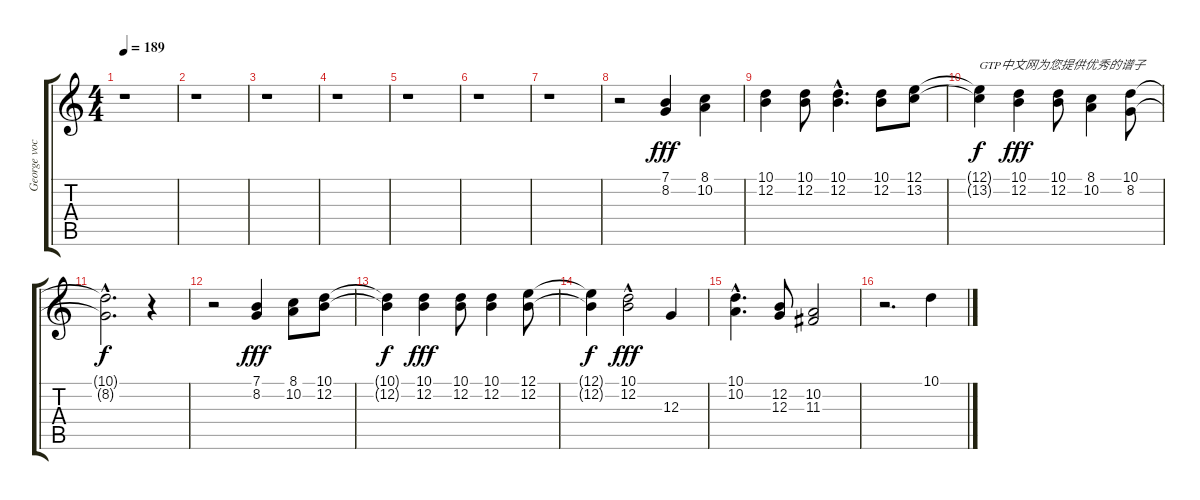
\track ("George vocal " "George voc") {instrument brightacousticpiano}
\staff {score tabs}
\tuning (E4 B3 G3 D3 A2 E2) {hide}
\ts (4 4)
\tempo 189
\clef g2
\ks c
r.1{dy fff instrument brightacousticpiano} |
r.1 |
r.1 |
r.1 |
r.1 |
r.1 |
r.1 |
r.2 (7.1 8.2).4 (8.1 10.2).4 |
(10.1 12.2).4 (10.1 12.2).8 (10.1{hac} 12.2{hac}).4{d} (10.1 12.2).8 (12.1 13.2).8 |
(12.1{t} 13.2{t}).4{txt "GTP中文网为您提供优秀的谱子" dy f} (10.1 12.2).4{dy fff} (10.1 12.2).8 (8.1 10.2).4 (10.1 8.2).8 |
(10.1{hac t} 8.2{hac t}).2{d dy f} r.4 |
r.2 (7.1 8.2).4{dy fff} (8.1 10.2).8 (10.1 12.2).8 |
(10.1{t} 12.2{t}).4{dy f} (10.1 12.2).4{dy fff} (10.1 12.2).8 (10.1 12.2).4 (12.1 12.2).8 |
(12.1{t} 12.2{t}).4{dy f} (10.1 12.2{hac}).2{dy fff} 12.3.4 |
(10.1{hac} 10.2{hac}).4{d} (12.2 12.3).8 (10.2 11.3).2 |
r.2{d} 10.1.4
